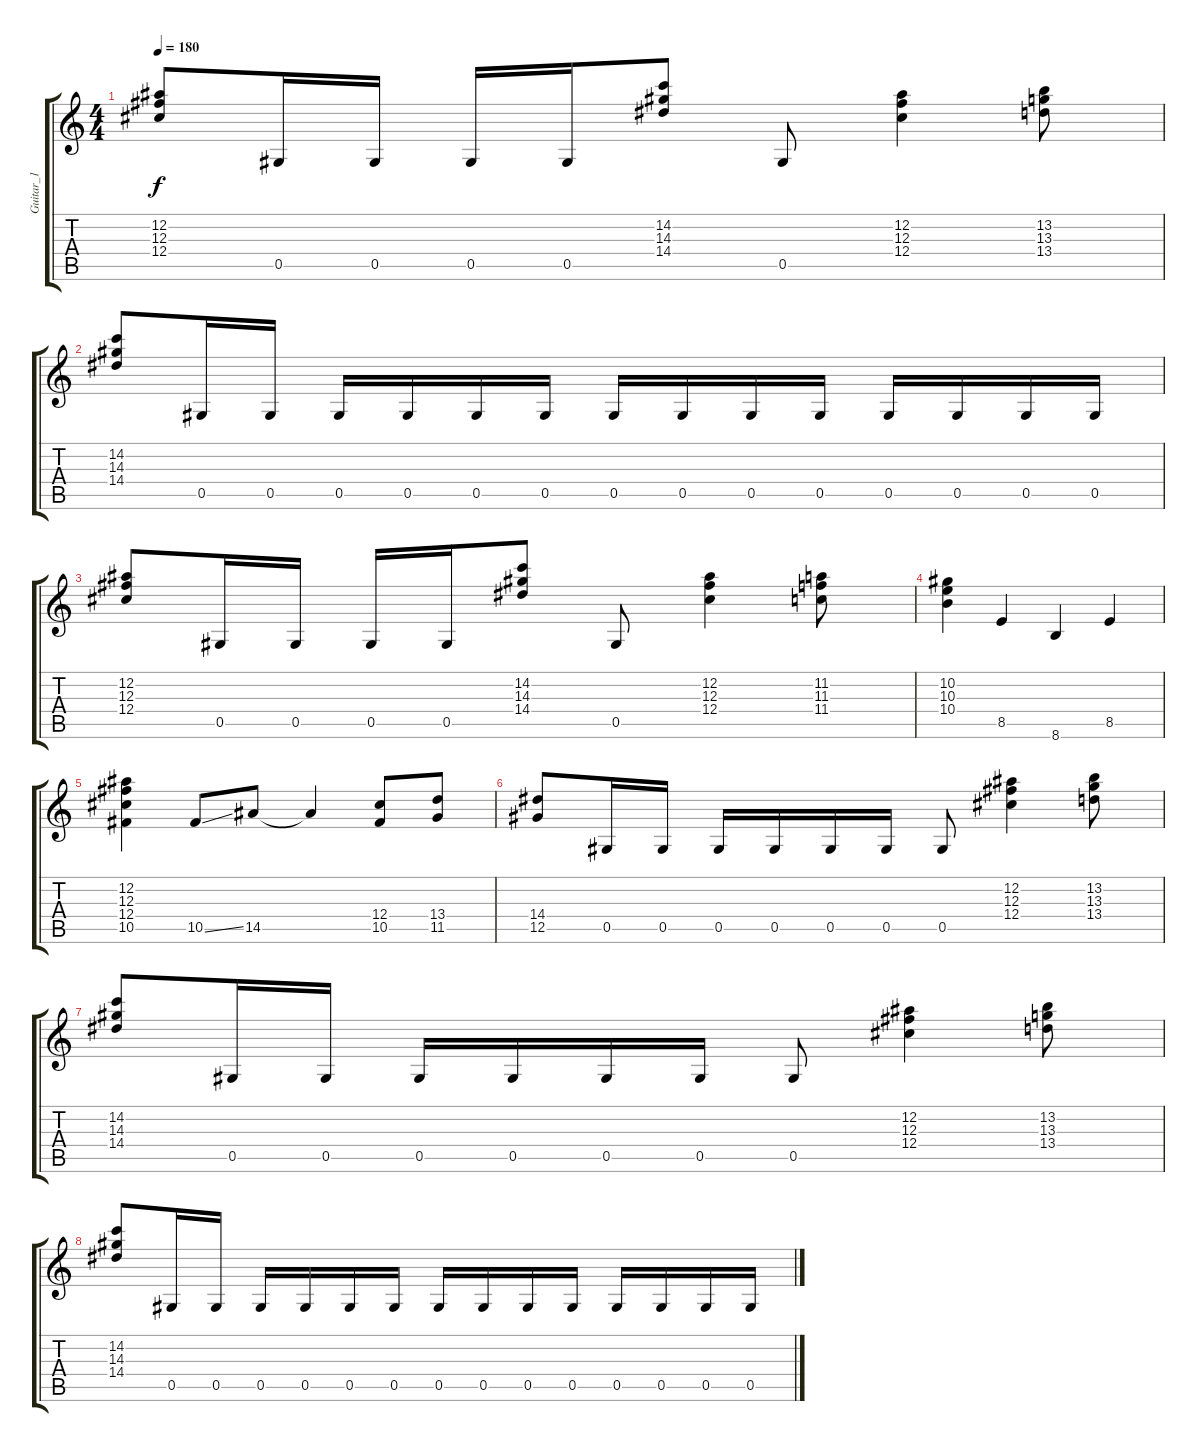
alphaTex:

\track ("Guitar_1" "Guitar_1") {instrument distortionguitar}
\staff {score tabs}
\tuning (Eb4 Bb3 Gb3 Db3 Ab2 Eb2) {hide}
\ts (4 4)
\tempo 180
\clef g2
\ks c
(12.2 12.3 12.4).8{dy f} 0.5.16 0.5.16 0.5.16 0.5.16 (14.2 14.3 14.4).8 0.5.8 (12.2 12.3 12.4).4 (13.2 13.3 13.4).8 |
(14.2 14.3 14.4).8 0.5.16 0.5.16 0.5.16 0.5.16 0.5.16 0.5.16 0.5.16 0.5.16 0.5.16 0.5.16 0.5.16 0.5.16 0.5.16 0.5.16 |
(12.2 12.3 12.4).8 0.5.16 0.5.16 0.5.16 0.5.16 (14.2 14.3 14.4).8 0.5.8 (12.2 12.3 12.4).4 (11.2 11.3 11.4).8 |
(10.2 10.3 10.4).4 8.5.4 8.6.4 8.5.4 |
(12.2 12.3 12.4 10.5).4 10.5{ss}.8 14.5.8 14.5{t}.4 (12.4 10.5).8 (13.4 11.5).8 |
(14.4 12.5).8 0.5.16 0.5.16 0.5.16 0.5.16 0.5.16 0.5.16 0.5.8 (12.2 12.3 12.4).4 (13.2 13.3 13.4).8 |
(14.2 14.3 14.4).8 0.5.16 0.5.16 0.5.16 0.5.16 0.5.16 0.5.16 0.5.8 (12.2 12.3 12.4).4 (13.2 13.3 13.4).8 |
(14.2 14.3 14.4).8 0.5.16 0.5.16 0.5.16 0.5.16 0.5.16 0.5.16 0.5.16 0.5.16 0.5.16 0.5.16 0.5.16 0.5.16 0.5.16 0.5.16
